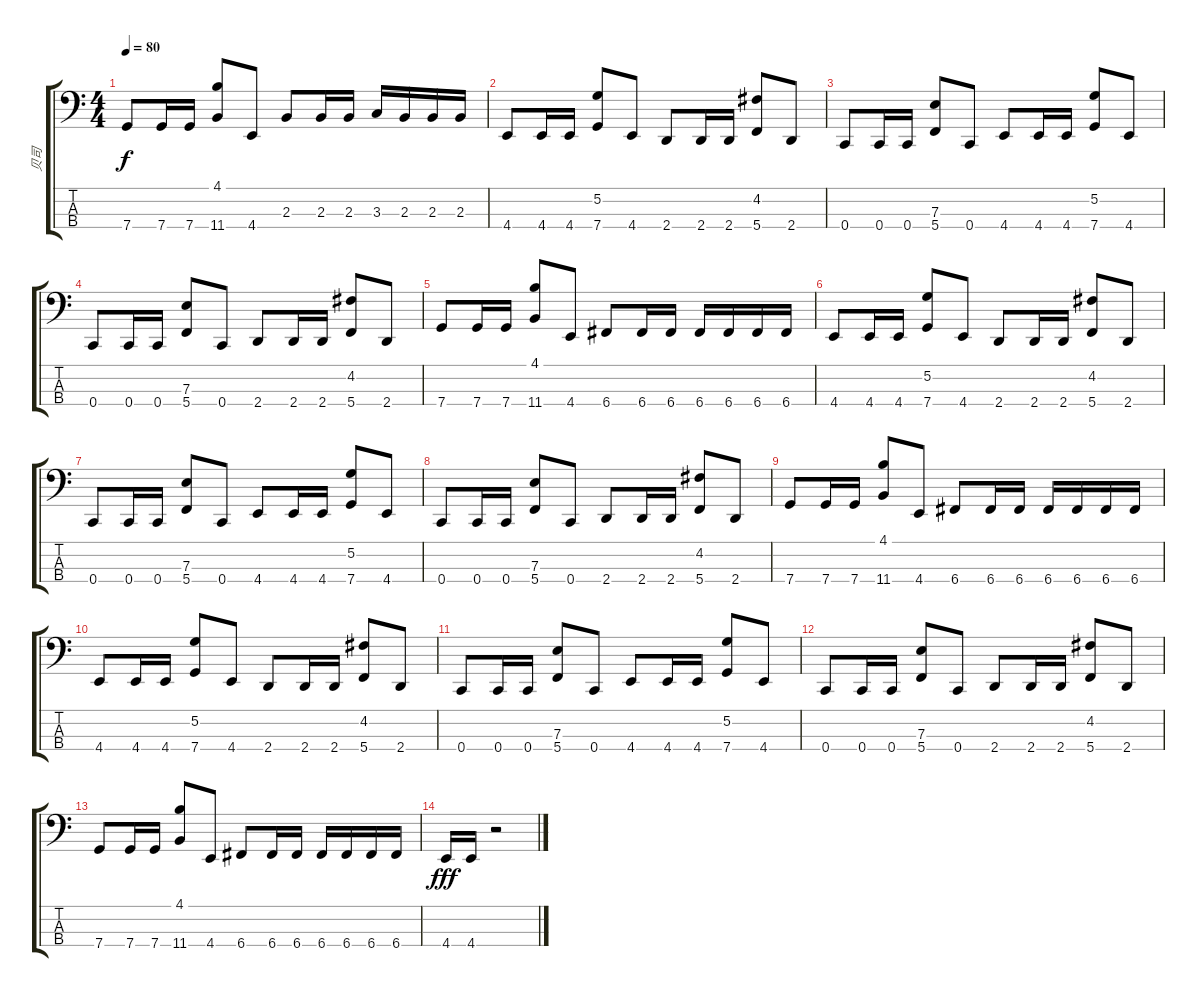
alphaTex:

\track ("贝司" "贝司") {instrument electricbasspick}
\staff {score tabs}
\tuning (G2 D2 A1 C1) {hide}
\ts (4 4)
\tempo 80
\clef f4
\ks c
7.4.8{dy f} 7.4.16 7.4.16 (4.1 11.4).8 4.4.8 2.3.8 2.3.16 2.3.16 3.3.16 2.3.16 2.3.16 2.3.16 |
4.4.8 4.4.16 4.4.16 (5.2 7.4).8 4.4.8 2.4.8 2.4.16 2.4.16 (4.2 5.4).8 2.4.8 |
0.4.8 0.4.16 0.4.16 (7.3 5.4).8 0.4.8 4.4.8 4.4.16 4.4.16 (5.2 7.4).8 4.4.8 |
0.4.8 0.4.16 0.4.16 (7.3 5.4).8 0.4.8 2.4.8 2.4.16 2.4.16 (4.2 5.4).8 2.4.8 |
7.4.8 7.4.16 7.4.16 (4.1 11.4).8 4.4.8 6.4.8 6.4.16 6.4.16 6.4.16 6.4.16 6.4.16 6.4.16 |
4.4.8 4.4.16 4.4.16 (5.2 7.4).8 4.4.8 2.4.8 2.4.16 2.4.16 (4.2 5.4).8 2.4.8 |
0.4.8 0.4.16 0.4.16 (7.3 5.4).8 0.4.8 4.4.8 4.4.16 4.4.16 (5.2 7.4).8 4.4.8 |
0.4.8 0.4.16 0.4.16 (7.3 5.4).8 0.4.8 2.4.8 2.4.16 2.4.16 (4.2 5.4).8 2.4.8 |
7.4.8 7.4.16 7.4.16 (4.1 11.4).8 4.4.8 6.4.8 6.4.16 6.4.16 6.4.16 6.4.16 6.4.16 6.4.16 |
4.4.8 4.4.16 4.4.16 (5.2 7.4).8 4.4.8 2.4.8 2.4.16 2.4.16 (4.2 5.4).8 2.4.8 |
0.4.8 0.4.16 0.4.16 (7.3 5.4).8 0.4.8 4.4.8 4.4.16 4.4.16 (5.2 7.4).8 4.4.8 |
0.4.8 0.4.16 0.4.16 (7.3 5.4).8 0.4.8 2.4.8 2.4.16 2.4.16 (4.2 5.4).8 2.4.8 |
7.4.8 7.4.16 7.4.16 (4.1 11.4).8 4.4.8 6.4.8 6.4.16 6.4.16 6.4.16 6.4.16 6.4.16 6.4.16 |
4.4.16{dy fff} 4.4.16 r.2
